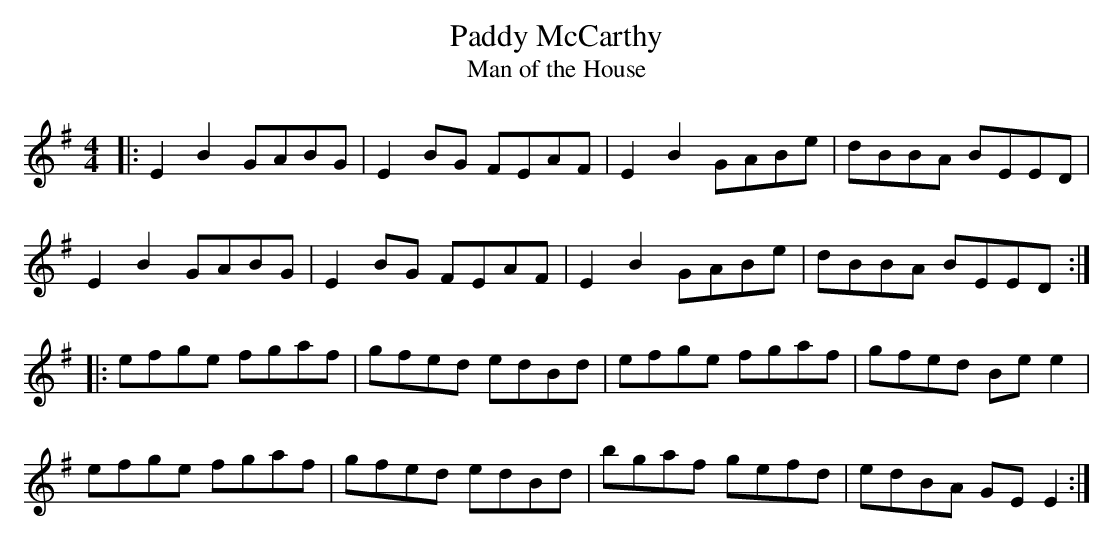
X:1
T:Paddy McCarthy
T:Man of the House
M:4/4
L:1/8
K:Em
|:E2B2 GABG|E2BG FEAF|E2B2 GABe|dBBA BEED|
E2B2 GABG|E2BG FEAF|E2B2 GABe|dBBA BEED:|
|:efge fgaf|gfed edBd|efge fgaf|gfed Bee2|
efge fgaf|gfed edBd|bgaf gefd|edBA GEE2:|
